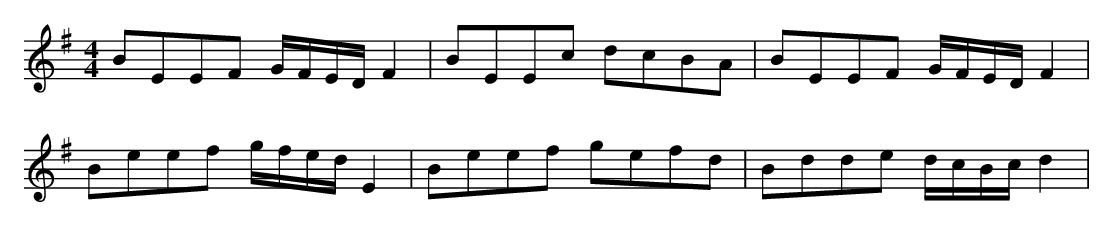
X:1
M:4/4
K:G
BEEF G/F/E/D/F2|BEEc dcBA|BEEF G/F/E/D/F2|
Beef g/f/e/d/E2|Beef gefd|Bdde d/c/B/c/ d2|
